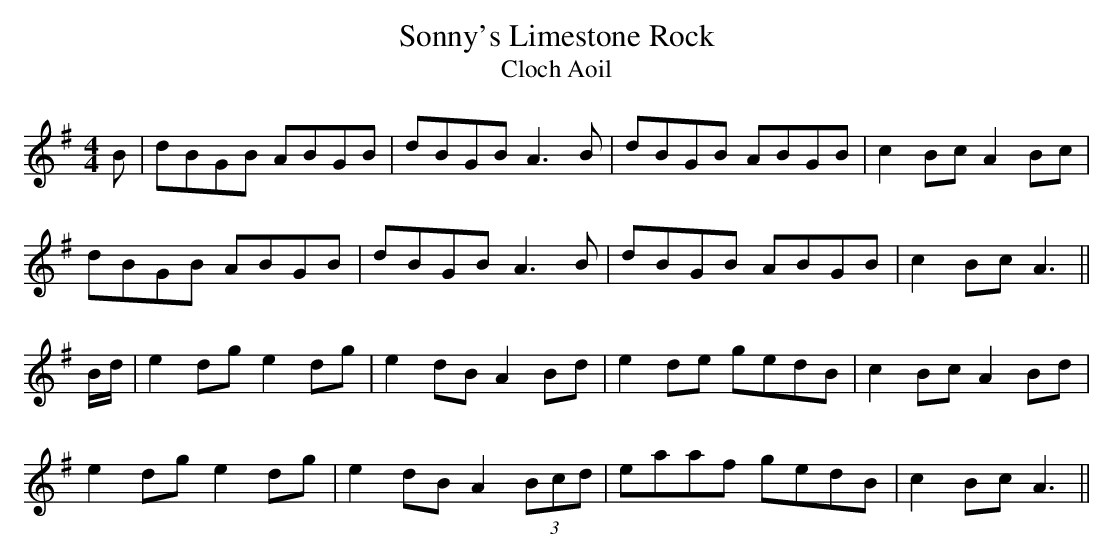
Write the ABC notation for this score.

X:1
T: Sonny's Limestone Rock
T: Cloch Aoil
L: 1/8
M: 4/4
K: Ador
B|dBGB ABGB|dBGB A3B|dBGB ABGB|c2 Bc A2 Bc|
dBGB ABGB|dBGB A3B|dBGB ABGB|c2 Bc A3 ||
B/d/|e2 dg e2 dg|e2 dB A2 Bd|e2 de gedB|c2 Bc A2 Bd|
e2 dg e2 dg|e2 dB A2 (3Bcd|eaaf gedB|c2 Bc A3 ||
